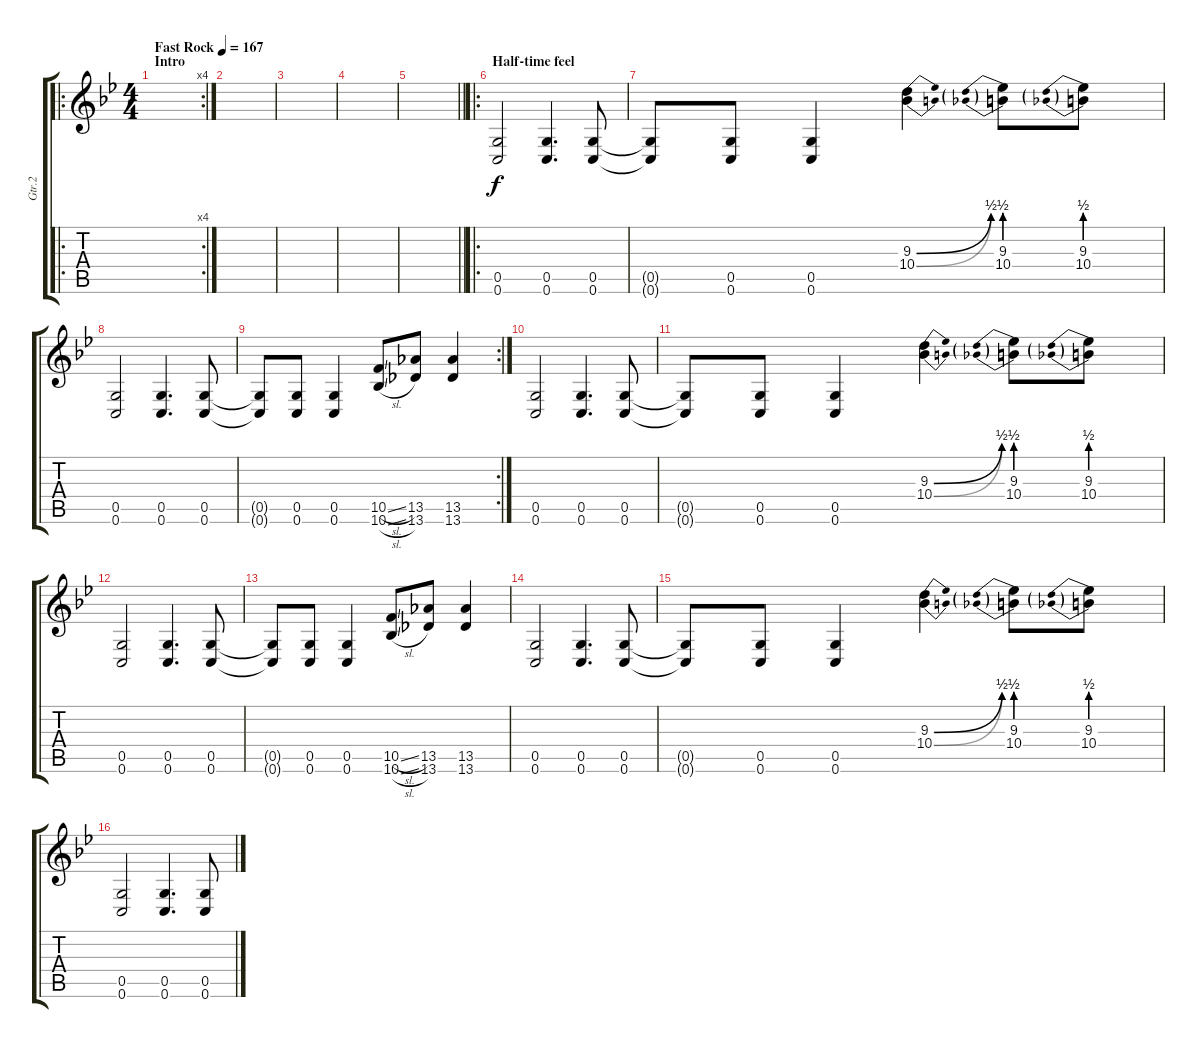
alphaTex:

\track ("Gtr.2" "Gtr.2") {instrument distortionguitar}
\staff {score tabs}
\tuning (D4 A3 F3 C3 G2 C2) {hide}
\ro
\rc 4
\ts (4 4)
\section ("" "Intro")
\tempo (167 "Fast Rock")
\clef g2
\ks bb
|
|
|
|
\barLineRight lightlight
|
\ro
\section ("" "Half-time feel")
(0.5 0.6).2 (0.5 0.6).4{d} (0.5 0.6).8 |
(0.5{t} 0.6{t}).8 (0.5 0.6).8 (0.5 0.6).4 (9.3{be (bend 0 0 60 2)} 10.4{be (bend 0 0 60 2)}).4 (9.3{be (prebend 0 2 60 2)} 10.4{be (prebend 0 2 60 2)}).8 (9.3{be (prebend 0 2 60 2)} 10.4{be (prebend 0 2 60 2)}).8 |
(0.5 0.6).2 (0.5 0.6).4{d} (0.5 0.6).8 |
\rc 2
(0.5{t} 0.6{t}).8 (0.5 0.6).8 (0.5 0.6).4 (10.5{sl} 10.6{sl}).8 (13.5 13.6).8 (13.5 13.6).4 |
(0.5 0.6).2 (0.5 0.6).4{d} (0.5 0.6).8 |
(0.5{t} 0.6{t}).8 (0.5 0.6).8 (0.5 0.6).4 (9.3{be (bend 0 0 60 2)} 10.4{be (bend 0 0 60 2)}).4 (9.3{be (prebend 0 2 60 2)} 10.4{be (prebend 0 2 60 2)}).8 (9.3{be (prebend 0 2 60 2)} 10.4{be (prebend 0 2 60 2)}).8 |
(0.5 0.6).2 (0.5 0.6).4{d} (0.5 0.6).8 |
(0.5{t} 0.6{t}).8 (0.5 0.6).8 (0.5 0.6).4 (10.5{sl} 10.6{sl}).8 (13.5 13.6).8 (13.5 13.6).4 |
(0.5 0.6).2 (0.5 0.6).4{d} (0.5 0.6).8 |
(0.5{t} 0.6{t}).8 (0.5 0.6).8 (0.5 0.6).4 (9.3{be (bend 0 0 60 2)} 10.4{be (bend 0 0 60 2)}).4 (9.3{be (prebend 0 2 60 2)} 10.4{be (prebend 0 2 60 2)}).8 (9.3{be (prebend 0 2 60 2)} 10.4{be (prebend 0 2 60 2)}).8 |
(0.5 0.6).2 (0.5 0.6).4{d} (0.5 0.6).8
